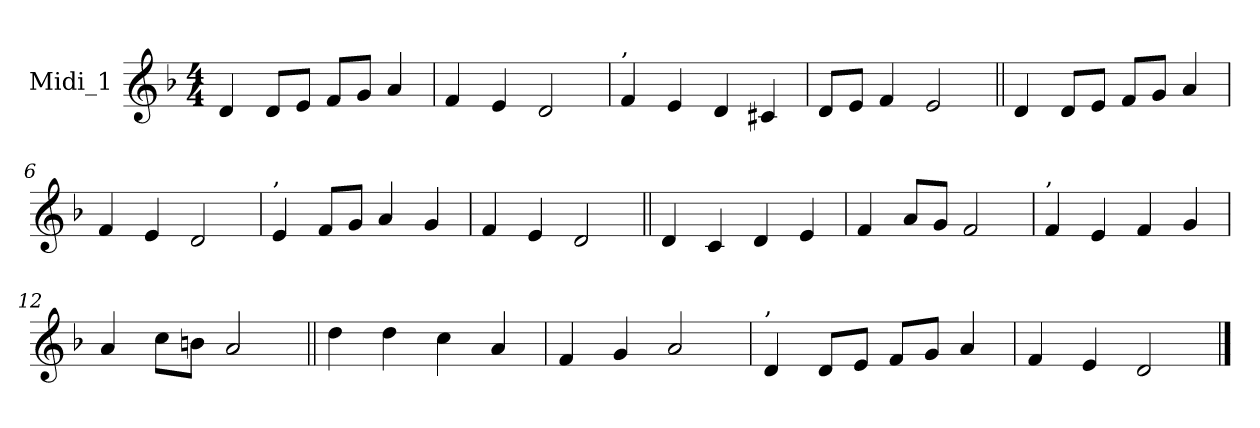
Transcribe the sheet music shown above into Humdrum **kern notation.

**kern
*part1
*staff1
*I"Midi_1
*clefG2
*k[b-]
*F:
*M4/4
=1
4d
8dL
8eJ
8fL
8gJ
4a
=2
4f
4e
2d
=3
!LO:TX:a:t=,
4f
4e
4d
4c#X
=4
8dL
8eJ
4f
2e
!!LO:LB:g=z
=5||
4d
8dL
8eJ
8fL
8gJ
4a
=6
4f
4e
2d
=7
!LO:TX:a:t=,
4e
8fL
8gJ
4a
4g
=8
4f
4e
2d
!!LO:LB:g=z
=9||
4d
4c
4d
4e
=10
4f
8aL
8gJ
2f
=11
!LO:TX:a:t=,
4f
4e
4f
4g
=12
4a
8ccL
8bnJ
2a
!!LO:LB:g=z
=13||
4dd
4dd
4cc
4a
=14
4f
4g
2a
=15
!LO:TX:a:t=,
4d
8dL
8eJ
8fL
8gJ
4a
=16
4f
4e
2d
==
*-
